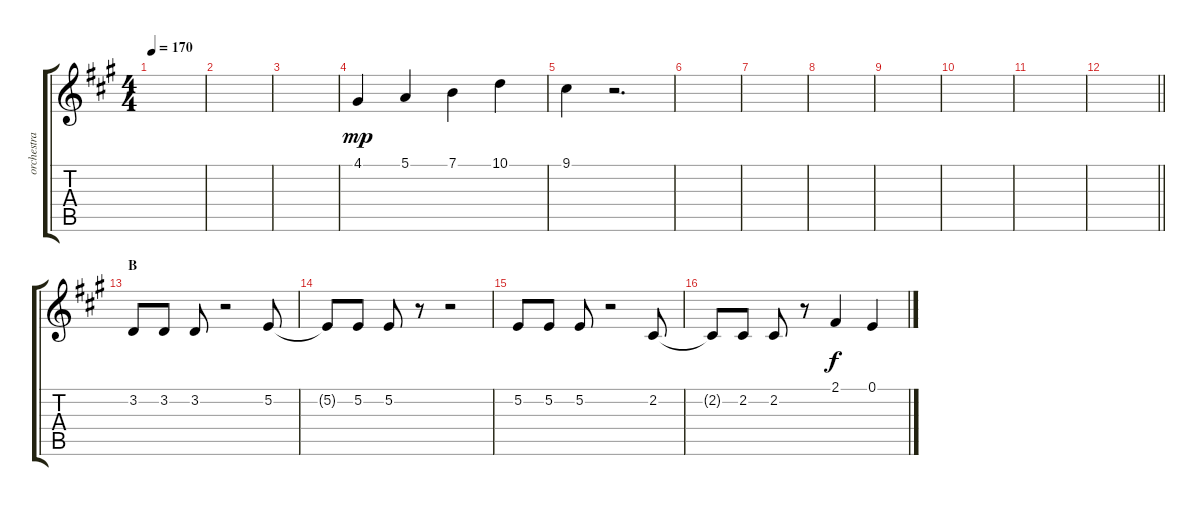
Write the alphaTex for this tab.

\track ("orchestra hit" "orchestra ") {instrument orchestrahit}
\staff {score tabs}
\tuning (E4 B3 G3 D3 A2 E2) {hide}
\ts (4 4)
\tempo 170
\clef g2
\ks a
|
|
|
4.1.4{dy mp} 5.1.4 7.1.4 10.1.4 |
9.1.4 r.2{d} |
|
|
|
|
|
|
\barLineRight lightlight
|
\section ("" "B")
3.2.8 3.2.8 3.2.8 r.2 5.2.8 |
5.2{t}.8 5.2.8 5.2.8 r.8 r.2 |
5.2.8 5.2.8 5.2.8 r.2 2.2.8 |
2.2{t}.8 2.2.8 2.2.8 r.8 2.1.4{dy f} 0.1.4
